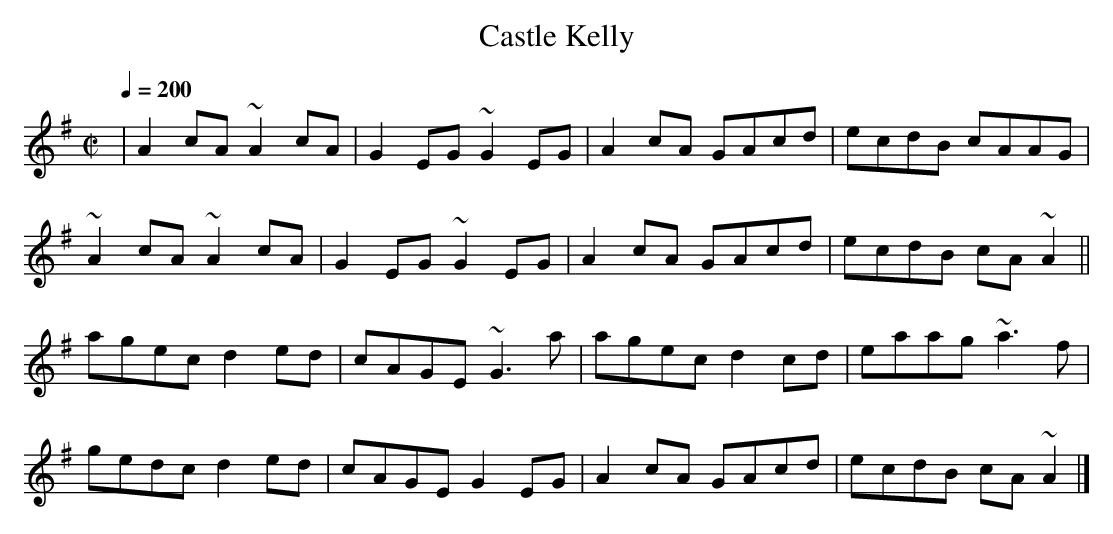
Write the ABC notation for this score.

X:1
T:Castle Kelly
M:C|
L:1/8
Q:1/4=200
K:G % A dorian
|A2cA ~A2cA|G2EG ~G2EG|A2cA GAcd|ecdB cAAG|
~A2cA ~A2cA|G2EG ~G2EG|A2cA GAcd|ecdB cA~A2||
agec d2ed|cAGE ~G3a|agec d2cd|eaag ~a3f|
gedc d2ed|cAGE G2EG|A2cA GAcd|ecdB cA~A2|]
